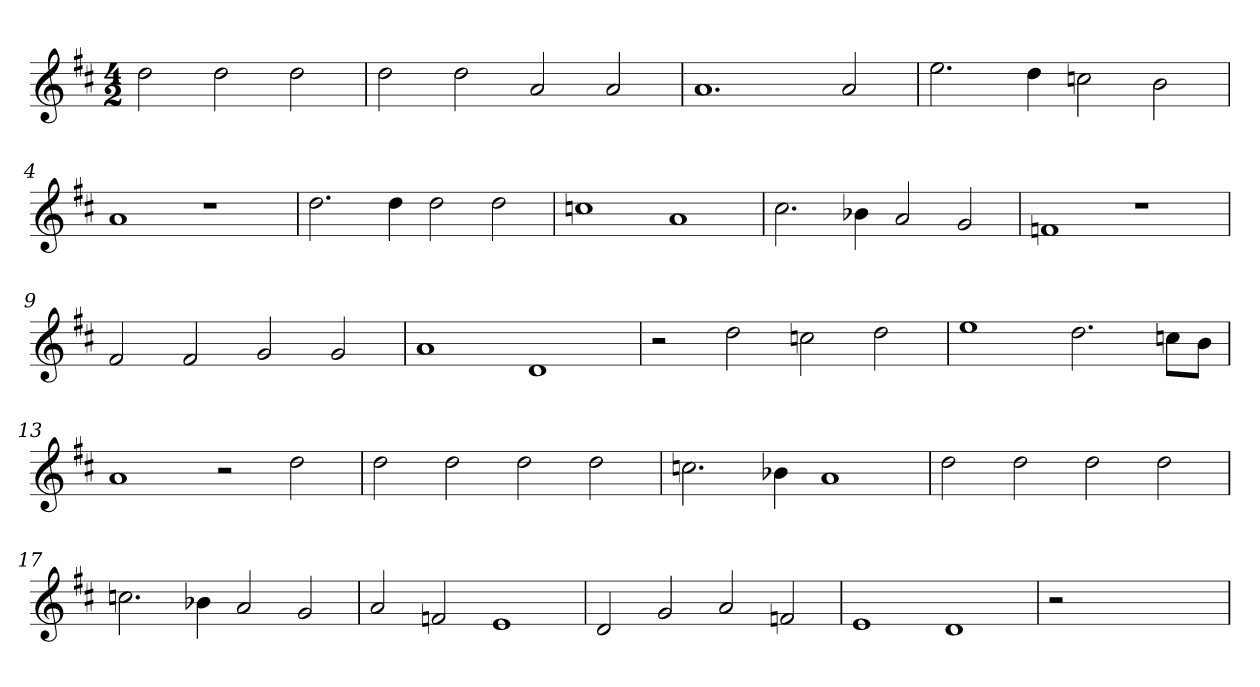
**kern
*part1
*staff1
*clefG2
*k[f#c#]
*D:
*M4/2
=
2dd
2dd
2dd
=1
2dd
2dd
2a
2a
=2
1.a
2a
=3
2.ee
4dd
2ccn
2b
=4
1a
1r
=5
2.dd
4dd
2dd
2dd
=6
1ccn
1a
=7
2.cc#
4b-X
2a
2g
=8
1fn
1r
=9
2f#
2f#
2g
2g
=10
1a
1d
=11
2r
2dd
2ccn
2dd
=12
1ee
2.dd
8ccn\L
8b\J
=13
1a
2r
2dd
=14
2dd
2dd
2dd
2dd
=15
2.ccn
4b-X
1a
=16
2dd
2dd
2dd
2dd
=17
2.ccn
4b-X
2a
2g
=18
2a
2fn
1e
=19
2d
2g
2a
2fn
=20
1e
1d
=21
2r
1.ryy
=
*-
